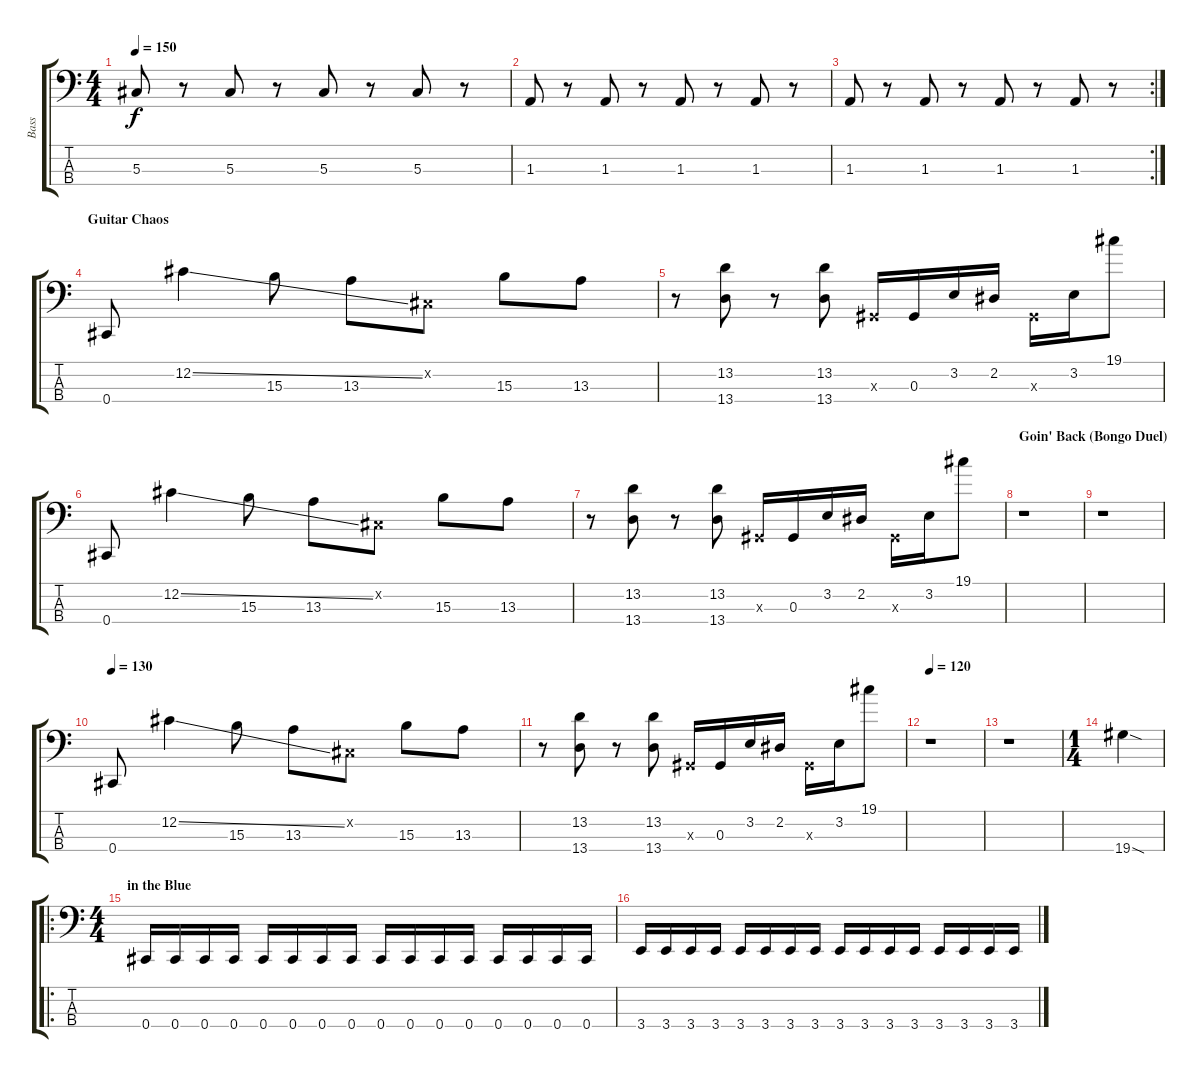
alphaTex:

\track ("Bass" "Bass") {instrument electricbassfinger}
\staff {score tabs}
\tuning (Gb2 Db2 Ab1 Db1) {hide}
\ts (4 4)
\tempo 150
\clef f4
\ks c
5.3.8{dy f} r.8 5.3.8 r.8 5.3.8 r.8 5.3.8 r.8 |
1.3.8 r.8 1.3.8 r.8 1.3.8 r.8 1.3.8 r.8 |
\rc 2
1.3.8 r.8 1.3.8 r.8 1.3.8 r.8 1.3.8 r.8 |
\section ("" "Guitar Chaos")
0.4.8 12.2{ss}.4 15.3.8 13.3.8 0.2{x}.8 15.3.8 13.3.8 |
r.8 (13.2 13.4).8 r.8 (13.2 13.4).8 0.3{x}.16 0.3.16 3.2.16 2.2.16 0.3{x}.16 3.2.16 19.1.8 |
0.4.8 12.2{ss}.4 15.3.8 13.3.8 0.2{x}.8 15.3.8 13.3.8 |
r.8 (13.2 13.4).8 r.8 (13.2 13.4).8 0.3{x}.16 0.3.16 3.2.16 2.2.16 0.3{x}.16 3.2.16 19.1.8 |
\section ("" "Goin' Back (Bongo Duel)")
r.1 |
r.1 |
\tempo 130
0.4.8 12.2{ss}.4 15.3.8 13.3.8 0.2{x}.8 15.3.8 13.3.8 |
r.8 (13.2 13.4).8 r.8 (13.2 13.4).8 0.3{x}.16 0.3.16 3.2.16 2.2.16 0.3{x}.16 3.2.16 19.1.8 |
\tempo 120
r.1 |
r.1 |
\ts (1 4)
19.4{sod}.4{instrument electricbassfinger} |
\ro
\ts (4 4)
\section ("" "in the Blue")
0.4.16 0.4.16 0.4.16 0.4.16 0.4.16 0.4.16 0.4.16 0.4.16 0.4.16 0.4.16 0.4.16 0.4.16 0.4.16 0.4.16 0.4.16 0.4.16 |
3.4.16 3.4.16 3.4.16 3.4.16 3.4.16 3.4.16 3.4.16 3.4.16 3.4.16 3.4.16 3.4.16 3.4.16 3.4.16 3.4.16 3.4.16 3.4.16
